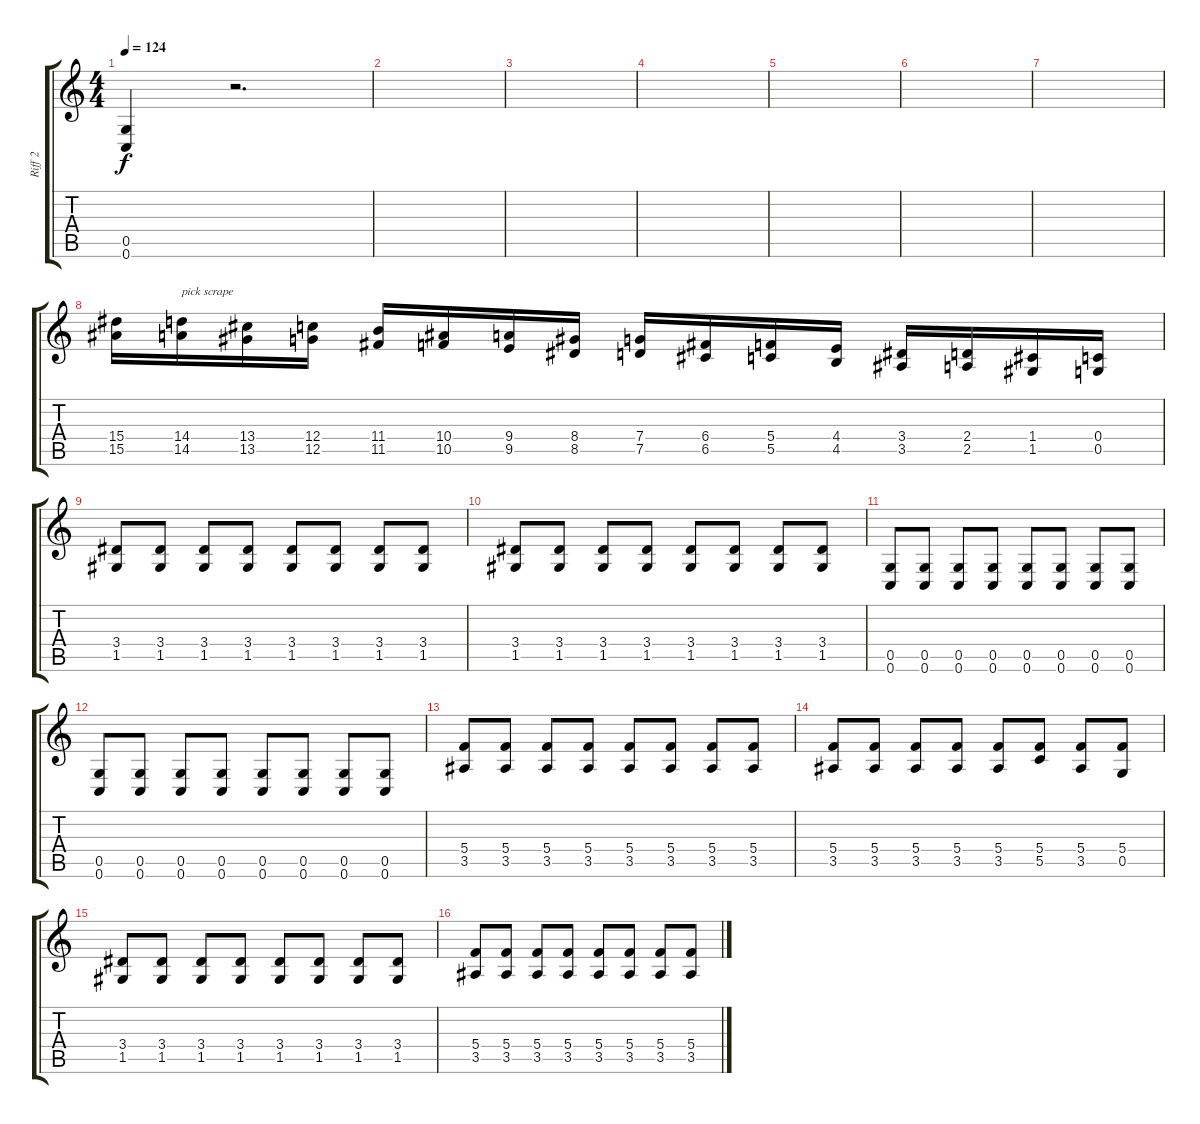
\track ("Riff 2" "Riff 2") {instrument distortionguitar}
\staff {score tabs}
\tuning (D4 A3 F3 C3 G2 C2) {hide}
\ts (4 4)
\tempo 124
\clef g2
\ks c
(0.5 0.6).4{dy f} r.2{d} |
|
|
|
|
|
|
(15.4 15.5).16{instrument guitarharmonics} (14.4 14.5).16{txt "pick scrape"} (13.4 13.5).16 (12.4 12.5).16 (11.4 11.5).16 (10.4 10.5).16 (9.4 9.5).16 (8.4 8.5).16 (7.4 7.5).16 (6.4 6.5).16 (5.4 5.5).16 (4.4 4.5).16 (3.4 3.5).16 (2.4 2.5).16 (1.4 1.5).16 (0.4 0.5).16 |
(3.4 1.5).8{instrument distortionguitar} (3.4 1.5).8 (3.4 1.5).8 (3.4 1.5).8 (3.4 1.5).8 (3.4 1.5).8 (3.4 1.5).8 (3.4 1.5).8 |
(3.4 1.5).8 (3.4 1.5).8 (3.4 1.5).8 (3.4 1.5).8 (3.4 1.5).8 (3.4 1.5).8 (3.4 1.5).8 (3.4 1.5).8 |
(0.5 0.6).8 (0.5 0.6).8 (0.5 0.6).8 (0.5 0.6).8 (0.5 0.6).8 (0.5 0.6).8 (0.5 0.6).8 (0.5 0.6).8 |
(0.5 0.6).8 (0.5 0.6).8 (0.5 0.6).8 (0.5 0.6).8 (0.5 0.6).8 (0.5 0.6).8 (0.5 0.6).8 (0.5 0.6).8 |
(5.4 3.5).8 (5.4 3.5).8 (5.4 3.5).8 (5.4 3.5).8 (5.4 3.5).8 (5.4 3.5).8 (5.4 3.5).8 (5.4 3.5).8 |
(5.4 3.5).8 (5.4 3.5).8 (5.4 3.5).8 (5.4 3.5).8 (5.4 3.5).8 (5.4 5.5).8 (5.4 3.5).8 (5.4 0.5).8 |
(3.4 1.5).8 (3.4 1.5).8 (3.4 1.5).8 (3.4 1.5).8 (3.4 1.5).8 (3.4 1.5).8 (3.4 1.5).8 (3.4 1.5).8 |
(5.4 3.5).8 (5.4 3.5).8 (5.4 3.5).8 (5.4 3.5).8 (5.4 3.5).8 (5.4 3.5).8 (5.4 3.5).8 (5.4 3.5).8
